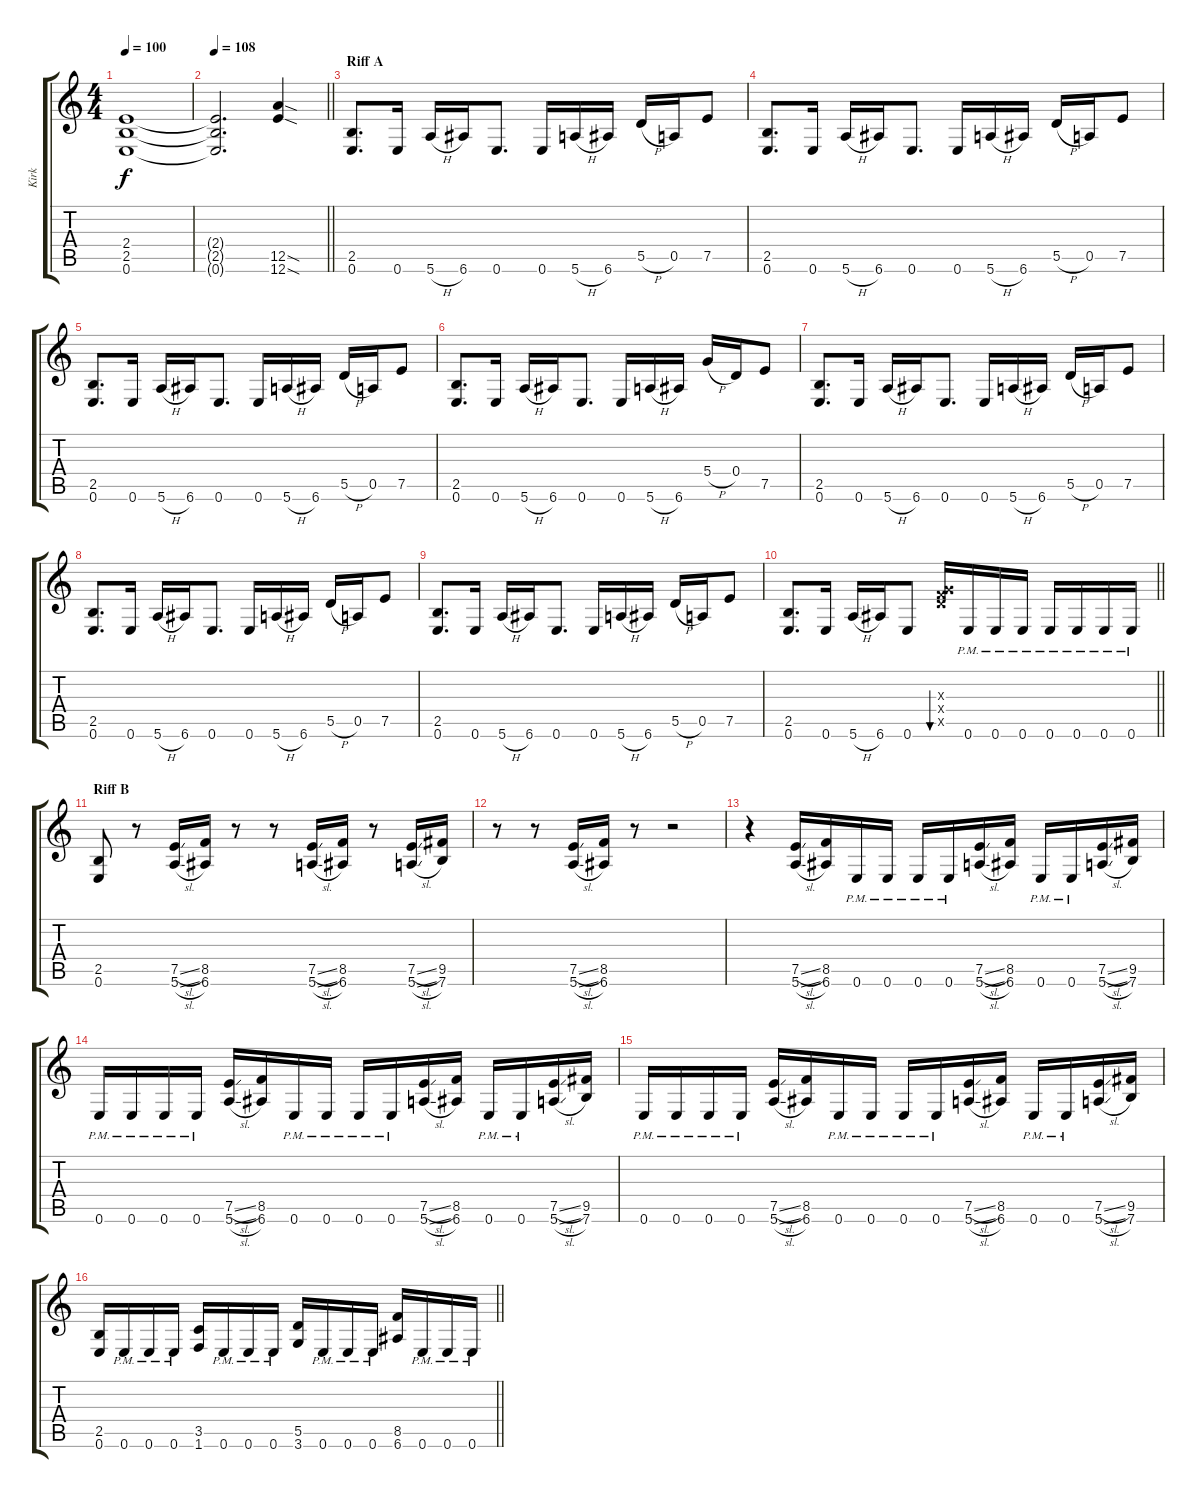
\track ("Kirk" "Kirk") {instrument distortionguitar}
\staff {score tabs}
\tuning (E4 B3 G3 D3 A2 E2) {hide}
\ts (4 4)
\tempo 100
\clef g2
\ks c
(2.4{t} 2.5{t} 0.6{t}).1{dy f} |
\tempo 108
\barLineRight lightlight
(2.4{t} 2.5{t} 0.6{t}).2{d} (12.5{sod} 12.6{sod}).4 |
\section ("" "Riff A")
(2.5 0.6).8{d} 0.6.16 5.6{h}.16 6.6.16 0.6.8{d} 0.6.16 5.6{h}.16 6.6.16 5.5{h}.16 0.5.16 7.5.8 |
(2.5 0.6).8{d} 0.6.16 5.6{h}.16 6.6.16 0.6.8{d} 0.6.16 5.6{h}.16 6.6.16 5.5{h}.16 0.5.16 7.5.8 |
(2.5 0.6).8{d} 0.6.16 5.6{h}.16 6.6.16 0.6.8{d} 0.6.16 5.6{h}.16 6.6.16 5.5{h}.16 0.5.16 7.5.8 |
(2.5 0.6).8{d} 0.6.16 5.6{h}.16 6.6.16 0.6.8{d} 0.6.16 5.6{h}.16 6.6.16 5.4{h}.16 0.4.16 7.5.8 |
(2.5 0.6).8{d} 0.6.16 5.6{h}.16 6.6.16 0.6.8{d} 0.6.16 5.6{h}.16 6.6.16 5.5{h}.16 0.5.16 7.5.8 |
(2.5 0.6).8{d} 0.6.16 5.6{h}.16 6.6.16 0.6.8{d} 0.6.16 5.6{h}.16 6.6.16 5.5{h}.16 0.5.16 7.5.8 |
(2.5 0.6).8{d} 0.6.16 5.6{h}.16 6.6.16 0.6.8{d} 0.6.16 5.6{h}.16 6.6.16 5.5{h}.16 0.5.16 7.5.8 |
\barLineRight lightlight
(2.5 0.6).8{d} 0.6.16 5.6{h}.16 6.6.16 0.6.8 (0.3{x} 0.4{x} 8.5{x}).16{bu 240} 0.6{pm}.16 0.6{pm}.16 0.6{pm}.16 0.6{pm}.16 0.6{pm}.16 0.6{pm}.16 0.6{pm}.16 |
\section ("" "Riff B")
(2.5 0.6).8 r.8 (7.5{sl} 5.6{sl}).16 (8.5 6.6).16 r.8 r.8 (7.5{sl} 5.6{sl}).16 (8.5 6.6).16 r.8 (7.5{sl} 5.6{sl}).16 (9.5 7.6).16 |
r.8 r.8 (7.5{sl} 5.6{sl}).16 (8.5 6.6).16 r.8 r.2 |
r.4 (7.5{sl} 5.6{sl}).16 (8.5 6.6).16 0.6{pm}.16 0.6{pm}.16 0.6{pm}.16 0.6{pm}.16 (7.5{sl} 5.6{sl}).16 (8.5 6.6).16 0.6{pm}.16 0.6{pm}.16 (7.5{sl} 5.6{sl}).16 (9.5 7.6).16 |
0.6{pm}.16 0.6{pm}.16 0.6{pm}.16 0.6{pm}.16 (7.5{sl} 5.6{sl}).16 (8.5 6.6).16 0.6{pm}.16 0.6{pm}.16 0.6{pm}.16 0.6{pm}.16 (7.5{sl} 5.6{sl}).16 (8.5 6.6).16 0.6{pm}.16 0.6{pm}.16 (7.5{sl} 5.6{sl}).16 (9.5 7.6).16 |
0.6{pm}.16 0.6{pm}.16 0.6{pm}.16 0.6{pm}.16 (7.5{sl} 5.6{sl}).16 (8.5 6.6).16 0.6{pm}.16 0.6{pm}.16 0.6{pm}.16 0.6{pm}.16 (7.5{sl} 5.6{sl}).16 (8.5 6.6).16 0.6{pm}.16 0.6{pm}.16 (7.5{sl} 5.6{sl}).16 (9.5 7.6).16 |
\barLineRight lightlight
(2.5 0.6).16 0.6{pm}.16 0.6{pm}.16 0.6{pm}.16 (3.5 1.6).16 0.6{pm}.16 0.6{pm}.16 0.6{pm}.16 (5.5 3.6).16 0.6{pm}.16 0.6{pm}.16 0.6{pm}.16 (8.5 6.6).16 0.6{pm}.16 0.6{pm}.16 0.6{pm}.16
